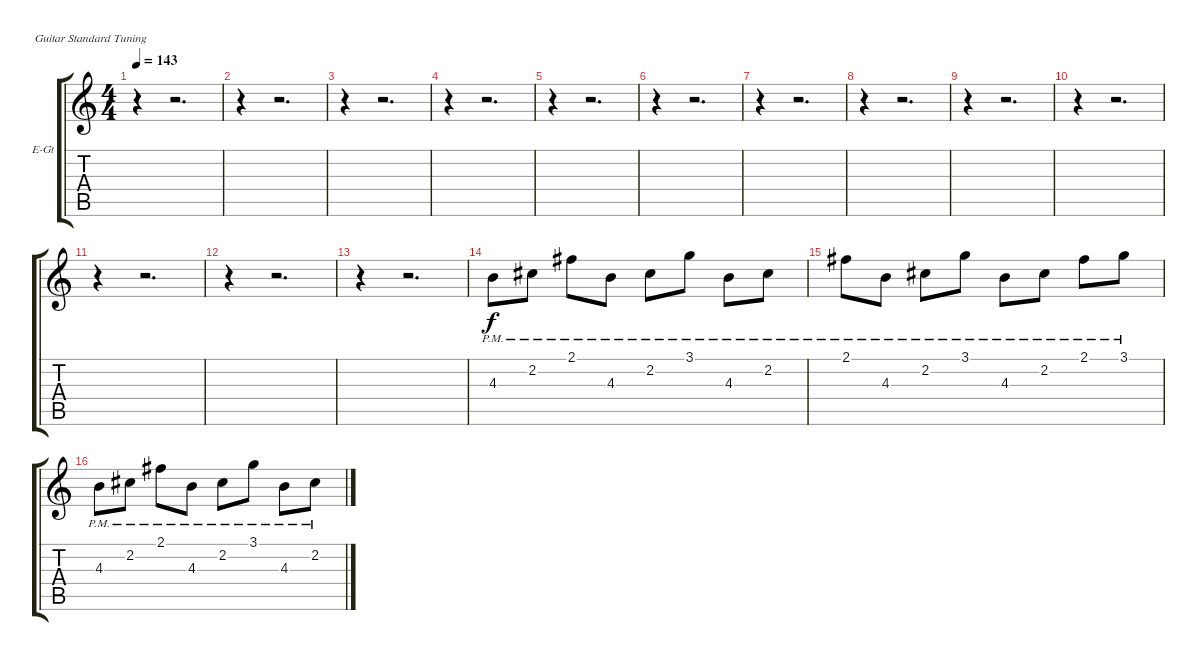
\bracketExtendMode groupsimilarinstruments
\firstSystemTrackNameOrientation horizontal
\otherSystemsTrackNameOrientation horizontal
\track ("Guitarra Solo" "E-Gt") {instrument distortionguitar}
\staff {score tabs}
\tuning (E4 B3 G3 D3 A2 E2)
\ts (4 4)
\tempo 143
\clef g2
\ks c
r.4{dy f} r.2{d} |
r.4 r.2{d} |
r.4 r.2{d} |
r.4 r.2{d} |
r.4 r.2{d} |
r.4 r.2{d} |
r.4 r.2{d} |
r.4 r.2{d} |
r.4 r.2{d} |
r.4 r.2{d} |
r.4 r.2{d} |
r.4 r.2{d} |
r.4 r.2{d} |
4.3{pm}.8 2.2{pm}.8 2.1{pm}.8 4.3{pm}.8 2.2{pm}.8 3.1{pm}.8 4.3{pm}.8 2.2{pm}.8 |
2.1{pm}.8 4.3{pm}.8 2.2{pm}.8 3.1{pm}.8 4.3{pm}.8 2.2{pm}.8 2.1{pm}.8 3.1{pm}.8 |
4.3{pm}.8 2.2{pm}.8 2.1{pm}.8 4.3{pm}.8 2.2{pm}.8 3.1{pm}.8 4.3{pm}.8 2.2{pm}.8
